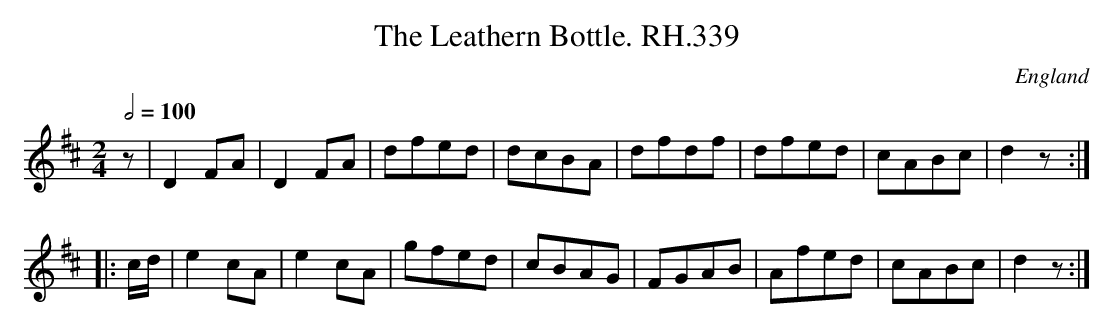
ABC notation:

X:1
T:Leathern Bottle. RH.339, The
O:England
M:2/4
L:1/8
Q:2/4=100
K:D
z|D2FA|D2FA|dfed|dcBA|\
dfdf|dfed|cABc|d2z:|
|:c/d/|e2cA|e2cA|gfed|\
cBAG|FGAB|Afed|cABc|d2z:|
